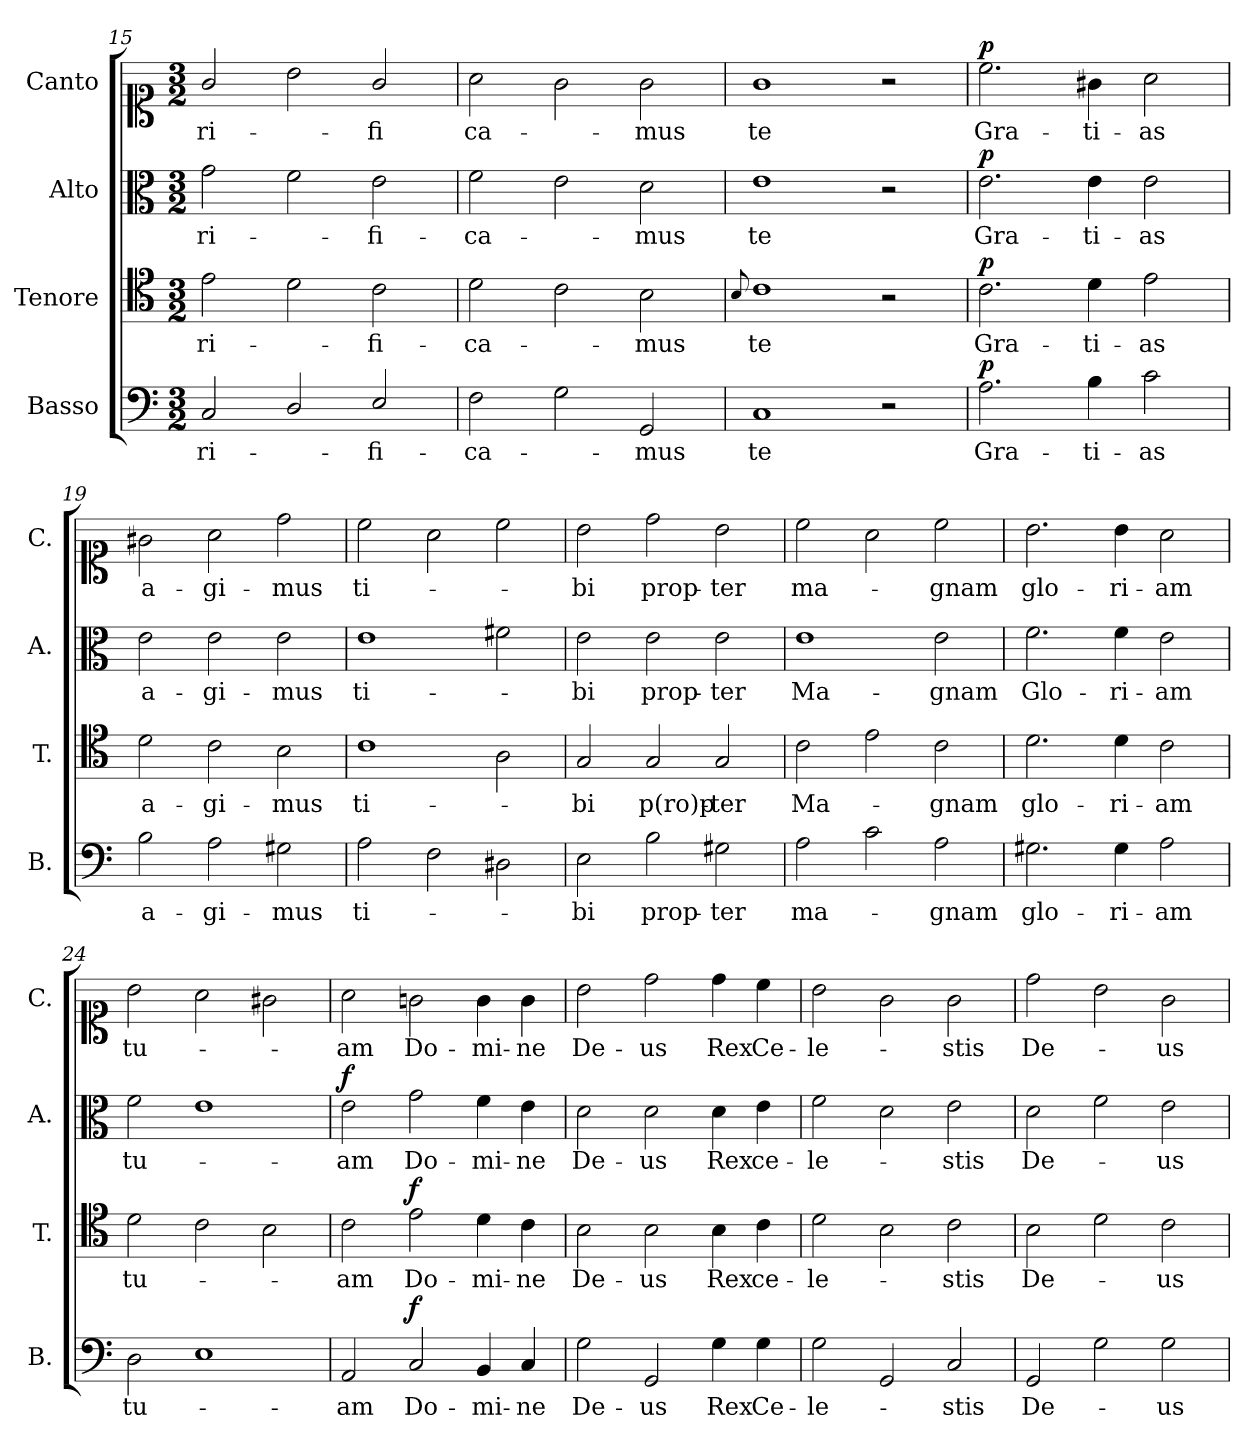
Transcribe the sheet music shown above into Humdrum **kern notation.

**kern	**text	**dynam	**kern	**text	**dynam	**kern	**text	**dynam	**kern	**text	**dynam
*part4	*part4	*part4	*part3	*part3	*part3	*part2	*part2	*part2	*part1	*part1	*part1
*staff4	*staff4	*staff4	*staff3	*staff3	*staff3	*staff2	*staff2	*staff2	*staff1	*staff1	*staff1
*I"Basso	*	*	*I"Tenore	*	*	*I"Alto	*	*	*I"Canto	*	*
*I'B.	*	*	*I'T.	*	*	*I'A.	*	*	*I'C.	*	*
*clefF4	*	*	*clefC4	*	*	*clefC3	*	*	*clefC1	*	*
*k[]	*	*	*k[]	*	*	*k[]	*	*	*k[]	*	*
*C:	*	*	*C:	*	*	*C:	*	*	*C:	*	*
*M3/2	*	*	*M3/2	*	*	*M3/2	*	*	*M3/2	*	*
=15	=15	=15	=15	=15	=15	=15	=15	=15	=15	=15	=15
2C/	-ri-	.	2e\	-ri-	.	2g\	-ri-	.	2g/	-ri-	.
2D/	.	.	2d\	.	.	2f\	.	.	2b\	.	.
2E/	-fi-	.	2c\	-fi-	.	2e\	-fi-	.	2g/	-fi	.
=16	=16	=16	=16	=16	=16	=16	=16	=16	=16	=16	=16
2F\	-ca-	.	2d\	-ca-	.	2f\	-ca-	.	2a\	ca-	.
2G\	.	.	2c\	.	.	2e\	.	.	2g\	.	.
2GG/	-mus	.	2B\	-mus	.	2d\	-mus	.	2g\	-mus	.
=17	=17	=17	=17	=17	=17	=17	=17	=17	=17	=17	=17
.	.	.	8qqB/	.	.	.	.	.	.	.	.
1C	te	.	1c	te	.	1e	te	.	1g	te	.
2r	.	.	2r	.	.	2r	.	.	2r	.	.
=18	=18	=18	=18	=18	=18	=18	=18	=18	=18	=18	=18
!	!	!LO:DY:a	!	!	!LO:DY:a	!	!	!LO:DY:a	!	!	!LO:DY:a
2.A\	Gra-	p	2.c\	Gra-	p	2.e\	Gra-	p	2.cc\	Gra-	p
4B\	-ti-	.	4d\	-ti-	.	4e\	-ti-	.	4g#X\	-ti-	.
2c\	-as	.	2e\	-as	.	2e\	-as	.	2a\	-as	.
=19	=19	=19	=19	=19	=19	=19	=19	=19	=19	=19	=19
2B\	a-	.	2d\	a-	.	2e\	a-	.	2g#X\	a-	.
2A\	-gi-	.	2c\	-gi-	.	2e\	-gi-	.	2a\	-gi-	.
2G#X\	-mus	.	2B\	-mus	.	2e\	-mus	.	2dd\	-mus	.
=20	=20	=20	=20	=20	=20	=20	=20	=20	=20	=20	=20
2A\	ti-	.	1c	ti-	.	1e	ti-	.	2cc\	ti-	.
2F\	.	.	.	.	.	.	.	.	2a\	.	.
2D#X\	.	.	2A\	.	.	2f#X\	.	.	2cc\	.	.
=21	=21	=21	=21	=21	=21	=21	=21	=21	=21	=21	=21
2E\	-bi	.	2G/	-bi	.	2e\	-bi	.	2b\	-bi	.
2B\	prop-	.	2G/	p(ro)p-	.	2e\	prop-	.	2dd\	prop-	.
2G#X\	-ter	.	2G/	-ter	.	2e\	-ter	.	2b\	-ter	.
=22	=22	=22	=22	=22	=22	=22	=22	=22	=22	=22	=22
2A\	ma-	.	2c\	Ma-	.	1e	Ma-	.	2cc\	ma-	.
2c\	.	.	2e\	.	.	.	.	.	2a\	.	.
2A\	-gnam	.	2c\	-gnam	.	2e\	-gnam	.	2cc\	-gnam	.
=23	=23	=23	=23	=23	=23	=23	=23	=23	=23	=23	=23
2.G#X\	glo-	.	2.d\	glo-	.	2.f\	Glo-	.	2.b\	glo-	.
4G#\	-ri-	.	4d\	-ri-	.	4f\	-ri-	.	4b\	-ri-	.
2A\	-am	.	2c\	-am	.	2e\	-am	.	2a\	-am	.
=24	=24	=24	=24	=24	=24	=24	=24	=24	=24	=24	=24
2D\	tu-	.	2d\	tu-	.	2f\	tu-	.	2b\	tu-	.
1E	.	.	2c\	.	.	1e	.	.	2a\	.	.
.	.	.	2B\	.	.	.	.	.	2g#X\	.	.
=25	=25	=25	=25	=25	=25	=25	=25	=25	=25	=25	=25
!	!	!	!	!	!	!	!	!LO:DY:a	!	!	!
2AA/	-am	.	2c\	-am	.	2e\	-am	f	2a\	-am	.
!	!	!LO:DY:a	!	!	!LO:DY:a	!	!	!	!	!	!LO:DY:a
2C/	Do-	f	2e\	Do-	f	2g\	Do-	.	2gn\	Do-	for
4BB/	-mi-	.	4d\	-mi-	.	4f\	-mi-	.	4g\	-mi-	.
4C/	-ne	.	4c\	-ne	.	4e\	-ne	.	4g\	-ne	.
=26	=26	=26	=26	=26	=26	=26	=26	=26	=26	=26	=26
2G\	De-	.	2B\	De-	.	2d\	De-	.	2b\	De-	.
2GG/	-us	.	2B\	-us	.	2d\	-us	.	2dd\	-us	.
4G\	Rex	.	4B\	Rex	.	4d\	Rex	.	4dd\	Rex	.
4G\	Ce-	.	4c\	ce-	.	4e\	ce-	.	4cc\	Ce-	.
=27	=27	=27	=27	=27	=27	=27	=27	=27	=27	=27	=27
2G\	-le-	.	2d\	-le-	.	2f\	-le-	.	2b\	-le-	.
2GG/	.	.	2B\	.	.	2d\	.	.	2g\	.	.
2C/	-stis	.	2c\	-stis	.	2e\	-stis	.	2g\	-stis	.
=28	=28	=28	=28	=28	=28	=28	=28	=28	=28	=28	=28
2GG/	De-	.	2B\	De-	.	2d\	De-	.	2dd\	De-	.
2G\	.	.	2d\	.	.	2f\	.	.	2b\	.	.
2G\	-us	.	2c\	-us	.	2e\	-us	.	2g\	-us	.
=	=	=	=	=	=	=	=	=	=	=	=
*-	*-	*-	*-	*-	*-	*-	*-	*-	*-	*-	*-
